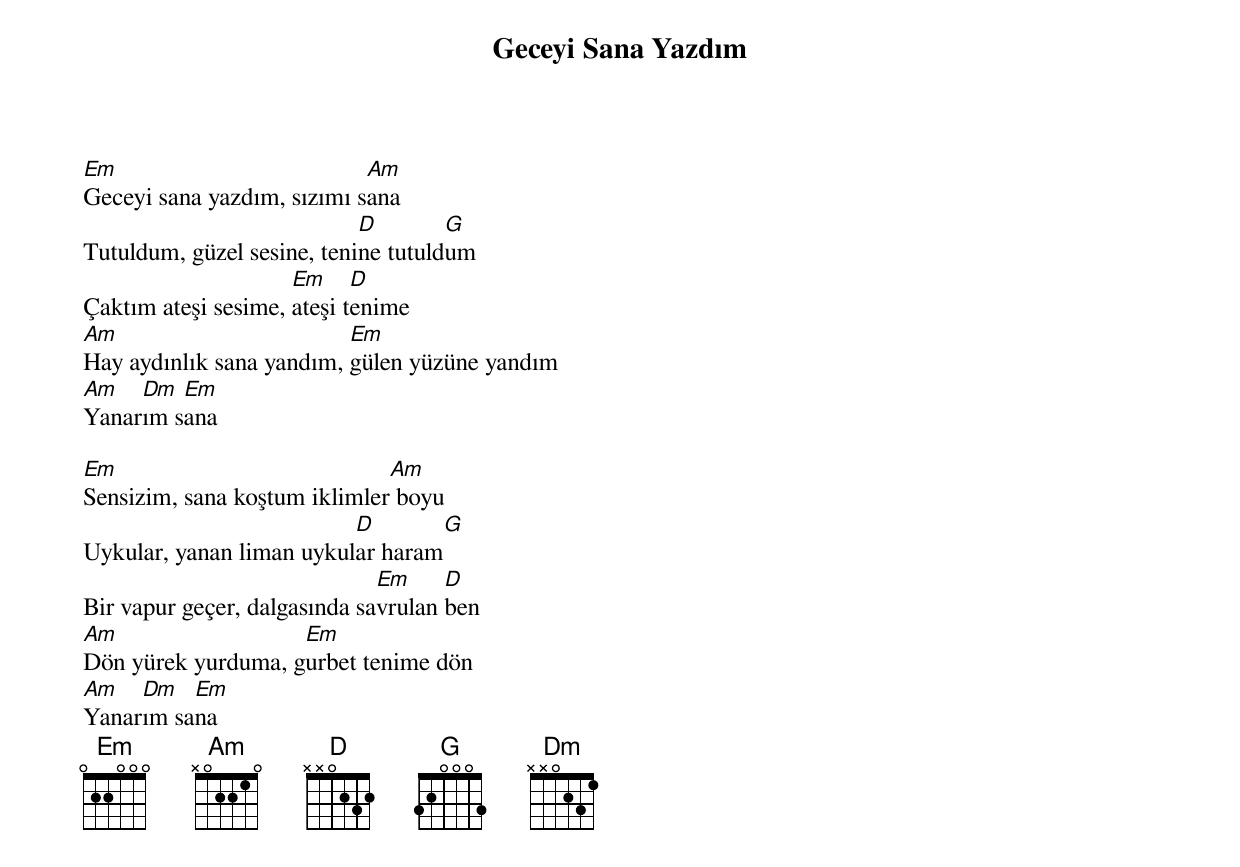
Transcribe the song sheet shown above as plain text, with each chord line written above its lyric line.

{title: Geceyi Sana Yazdım}
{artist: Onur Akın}

Em                          Am
Geceyi sana yazdım, sızımı sana
                            D        G
Tutuldum, güzel sesine, tenine tutuldum
                     Em     D
Çaktım ateşi sesime, ateşi tenime
Am                        Em
Hay aydınlık sana yandım, gülen yüzüne yandım
Am   Dm  Em
Yanarım sana

Em                            Am
Sensizim, sana koştum iklimler boyu
                          D        G
Uykular, yanan liman uykular haram
                              Em     D
Bir vapur geçer, dalgasında savrulan ben
Am                  Em
Dön yürek yurduma, gurbet tenime dön
Am   Dm   Em
Yanarım sana
